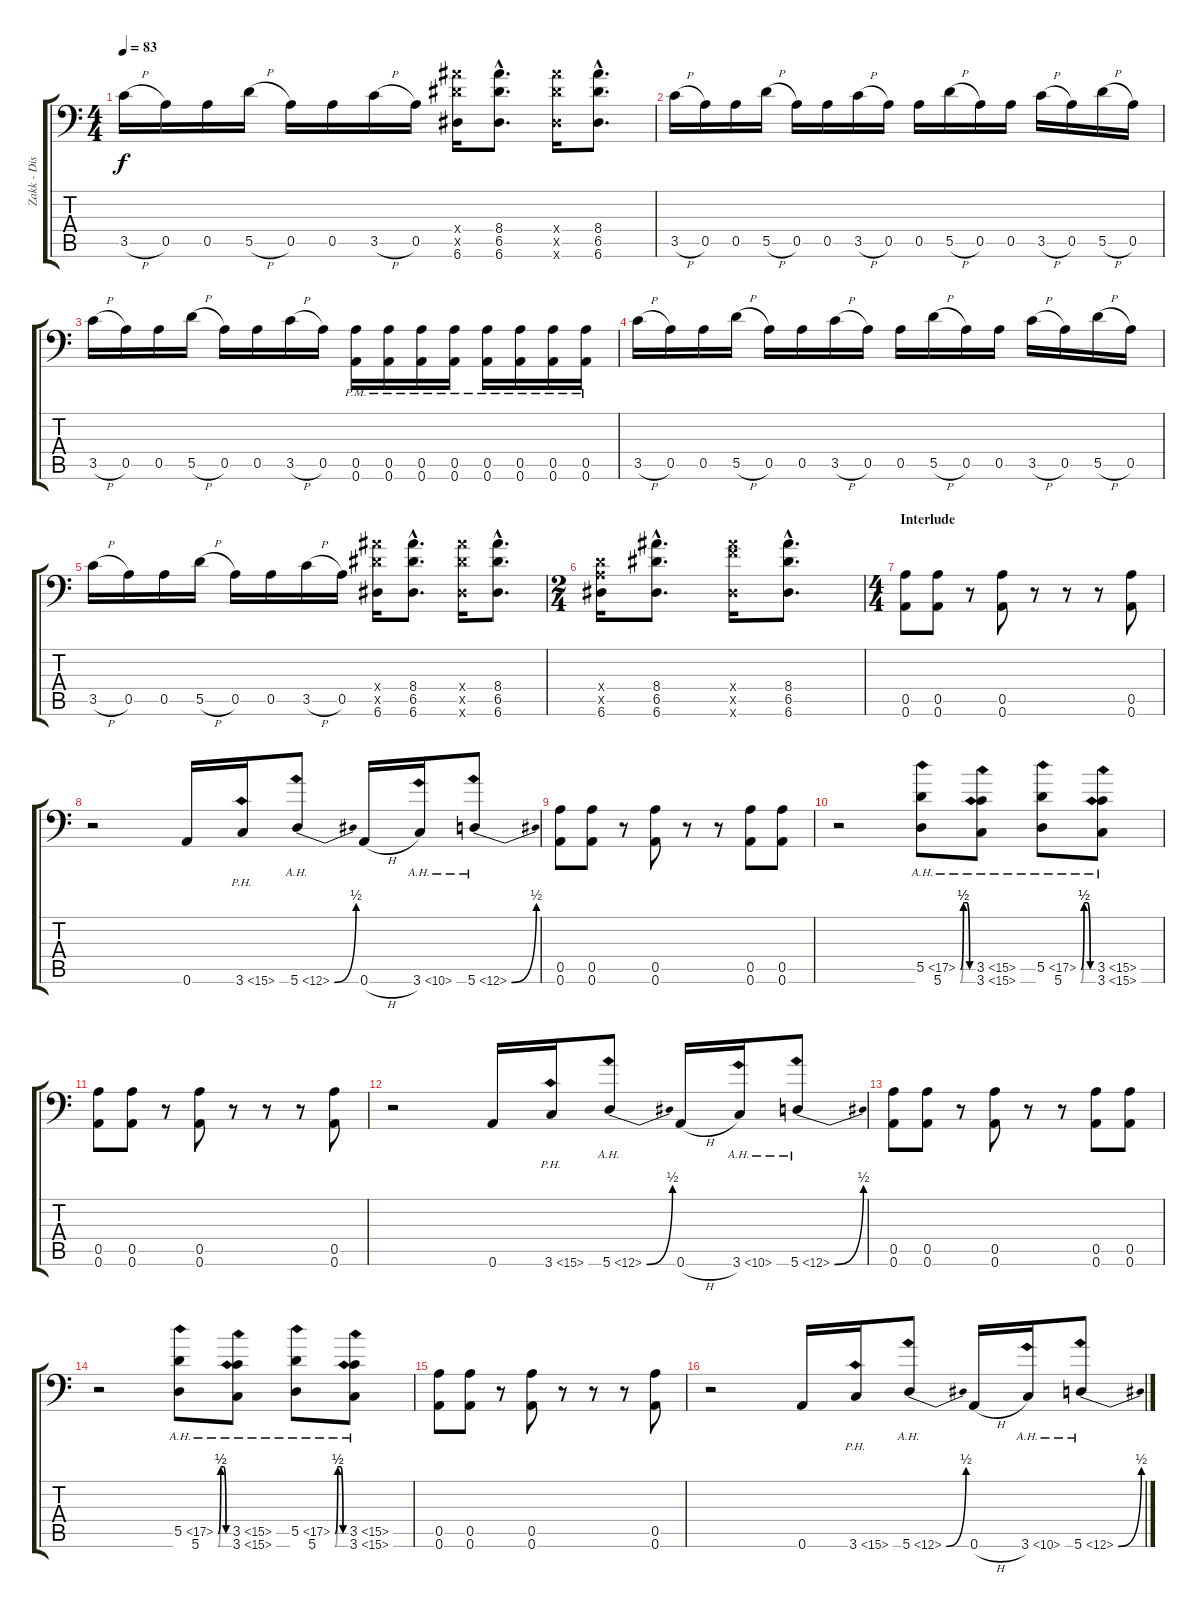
\track ("Zakk - Distortion" "Zakk - Dis") {instrument overdrivenguitar}
\staff {score tabs}
\tuning (E4 B3 G3 D3 A2 A1) {hide}
\ts (4 4)
\tempo 83
\clef f4
\ks c
3.5{h}.16{dy f} 0.5.16 0.5.16 5.5{h}.16 0.5.16 0.5.16 3.5{h}.16 0.5.16 (8.4{x} 6.5{x} 6.6).16 (8.4{hac} 6.5{hac} 6.6{hac}).8{d} (8.4{x} 6.5{x} 6.6{x}).16 (8.4{hac} 6.5{hac} 6.6{hac}).8{d} |
3.5{h}.16 0.5.16 0.5.16 5.5{h}.16 0.5.16 0.5.16 3.5{h}.16 0.5.16 0.5.16 5.5{h}.16 0.5.16 0.5.16 3.5{h}.16 0.5.16 5.5{h}.16 0.5.16 |
3.5{h}.16 0.5.16 0.5.16 5.5{h}.16 0.5.16 0.5.16 3.5{h}.16 0.5.16 (0.5 0.6{pm}).16 (0.5 0.6{pm}).16 (0.5 0.6{pm}).16 (0.5 0.6{pm}).16 (0.5 0.6{pm}).16 (0.5 0.6{pm}).16 (0.5 0.6{pm}).16 (0.5 0.6{pm}).16 |
3.5{h}.16 0.5.16 0.5.16 5.5{h}.16 0.5.16 0.5.16 3.5{h}.16 0.5.16 0.5.16 5.5{h}.16 0.5.16 0.5.16 3.5{h}.16 0.5.16 5.5{h}.16 0.5.16 |
3.5{h}.16 0.5.16 0.5.16 5.5{h}.16 0.5.16 0.5.16 3.5{h}.16 0.5.16 (8.4{x} 6.5{x} 6.6).16 (8.4{hac} 6.5{hac} 6.6{hac}).8{d} (8.4{x} 6.5{x} 6.6{x}).16 (8.4{hac} 6.5{hac} 6.6{hac}).8{d} |
\ts (2 4)
(0.4{x} 0.5{x} 6.6).16 (8.4{hac} 6.5{hac} 6.6{hac}).8{d} (8.4{x} 8.5{x} 6.6{x}).16 (8.4{hac} 6.5{hac} 6.6{hac}).8{d} |
\ts (4 4)
\section ("" "Interlude")
(0.5 0.6).8 (0.5 0.6).8 r.8 (0.5 0.6).8 r.8 r.8 r.8 (0.5 0.6).8 |
r.2 0.6.16 3.6{ph 12}.16 5.6{be (bend 0 0 60 2) ah 7}.8 0.6{h}.16 3.6{ah 7}.16 5.6{be (bend 0 0 60 2) ah 7}.8 |
(0.5 0.6).8 (0.5 0.6).8 r.8 (0.5 0.6).8 r.8 r.8 (0.5 0.6).8 (0.5 0.6).8 |
r.2 (5.5{be (custom 0 0 15 2 30 2 45 0 60 0) ah 12} 5.6{be (custom 0 0 15 2 30 2 45 0 60 0)}).8 (3.5{ah 12} 3.6{ah 12}).8 (5.5{be (custom 0 0 15 2 30 2 45 0 60 0) ah 12} 5.6{be (custom 0 0 15 2 30 2 45 0 60 0)}).8 (3.5{ah 12} 3.6{ah 12}).8 |
(0.5 0.6).8 (0.5 0.6).8 r.8 (0.5 0.6).8 r.8 r.8 r.8 (0.5 0.6).8 |
r.2 0.6.16 3.6{ph 12}.16 5.6{be (bend 0 0 60 2) ah 7}.8 0.6{h}.16 3.6{ah 7}.16 5.6{be (bend 0 0 60 2) ah 7}.8 |
(0.5 0.6).8 (0.5 0.6).8 r.8 (0.5 0.6).8 r.8 r.8 (0.5 0.6).8 (0.5 0.6).8 |
r.2 (5.5{be (custom 0 0 15 2 30 2 45 0 60 0) ah 12} 5.6{be (custom 0 0 15 2 30 2 45 0 60 0)}).8 (3.5{ah 12} 3.6{ah 12}).8 (5.5{be (custom 0 0 15 2 30 2 45 0 60 0) ah 12} 5.6{be (custom 0 0 15 2 30 2 45 0 60 0)}).8 (3.5{ah 12} 3.6{ah 12}).8 |
(0.5 0.6).8 (0.5 0.6).8 r.8 (0.5 0.6).8 r.8 r.8 r.8 (0.5 0.6).8 |
r.2 0.6.16 3.6{ph 12}.16 5.6{be (bend 0 0 60 2) ah 7}.8 0.6{h}.16 3.6{ah 7}.16 5.6{be (bend 0 0 60 2) ah 7}.8
